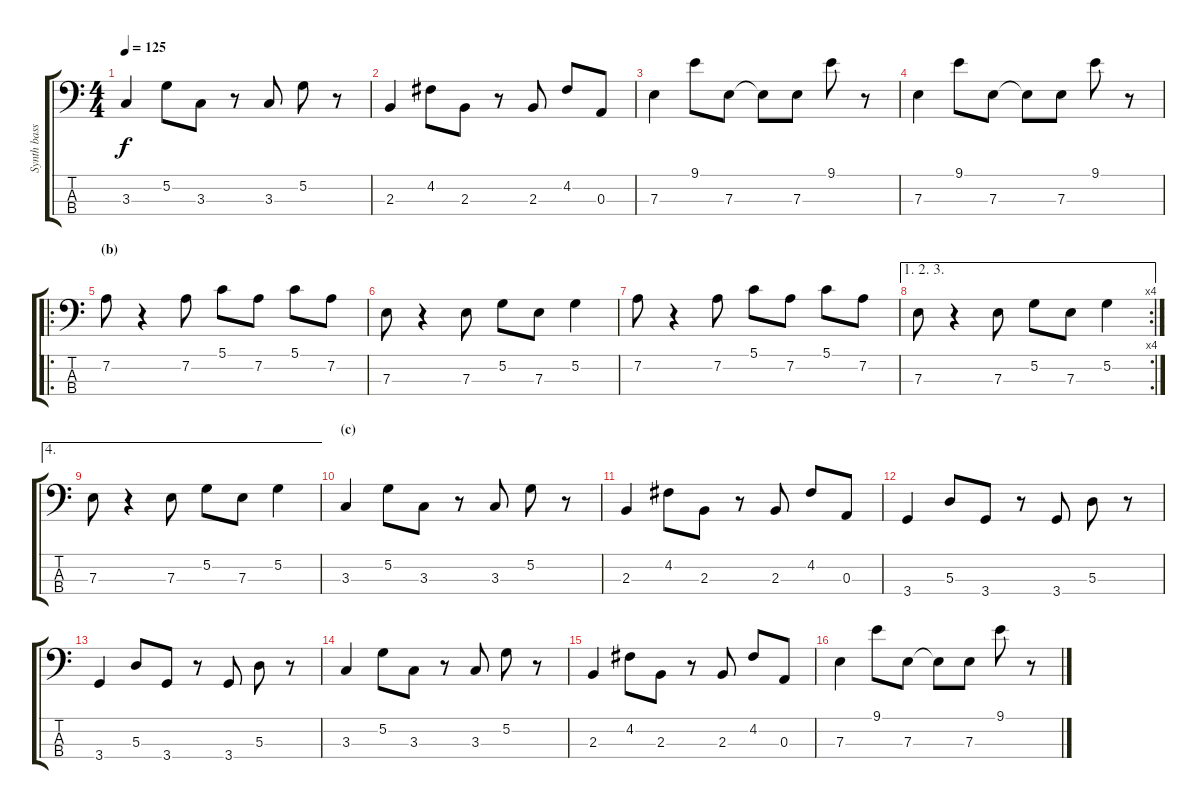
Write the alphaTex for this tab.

\track ("Synth bass" "Synth bass") {instrument fretlessbass}
\staff {score tabs}
\tuning (G2 D2 A1 E1) {hide}
\ts (4 4)
\tempo 125
\clef f4
\ks c
3.3.4{dy f} 5.2.8 3.3.8 r.8 3.3.8 5.2.8 r.8 |
2.3.4 4.2.8 2.3.8 r.8 2.3.8 4.2.8 0.3.8 |
7.3.4 9.1.8 7.3.8 7.3{t}.8 7.3.8 9.1.8 r.8 |
7.3.4 9.1.8 7.3.8 7.3{t}.8 7.3.8 9.1.8 r.8 |
\ro
\section ("" "(b)")
7.2.8 r.4 7.2.8 5.1.8 7.2.8 5.1.8 7.2.8 |
7.3.8 r.4 7.3.8 5.2.8 7.3.8 5.2.4 |
7.2.8 r.4 7.2.8 5.1.8 7.2.8 5.1.8 7.2.8 |
\ae (1 2 3)
\rc 4
7.3.8 r.4 7.3.8 5.2.8 7.3.8 5.2.4 |
\ae 4
7.3.8 r.4 7.3.8 5.2.8 7.3.8 5.2.4 |
\section ("" "(c)")
3.3.4 5.2.8 3.3.8 r.8 3.3.8 5.2.8 r.8 |
2.3.4 4.2.8 2.3.8 r.8 2.3.8 4.2.8 0.3.8 |
3.4.4 5.3.8 3.4.8 r.8 3.4.8 5.3.8 r.8 |
3.4.4 5.3.8 3.4.8 r.8 3.4.8 5.3.8 r.8 |
3.3.4 5.2.8 3.3.8 r.8 3.3.8 5.2.8 r.8 |
2.3.4 4.2.8 2.3.8 r.8 2.3.8 4.2.8 0.3.8 |
7.3.4 9.1.8 7.3.8 7.3{t}.8 7.3.8 9.1.8 r.8
